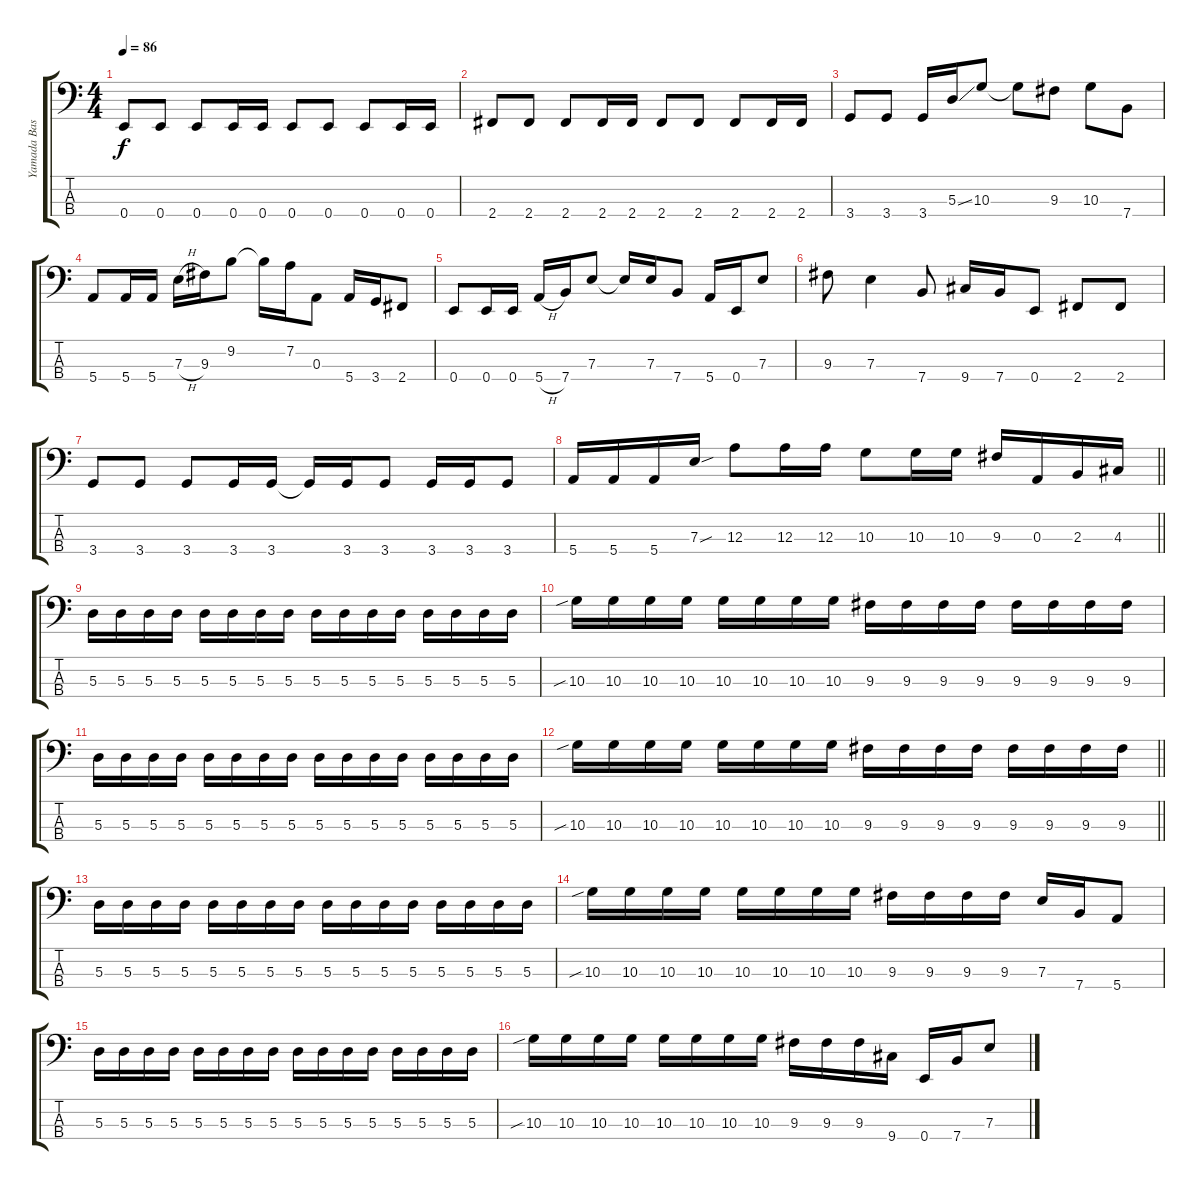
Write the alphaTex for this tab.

\track ("Yamada Bass" "Yamada Bas") {instrument electricbasspick}
\staff {score tabs}
\tuning (G2 D2 A1 E1) {hide}
\ts (4 4)
\tempo 86
\clef f4
\ks c
0.4.8{dy f} 0.4.8 0.4.8 0.4.16 0.4.16 0.4.8 0.4.8 0.4.8 0.4.16 0.4.16 |
2.4.8 2.4.8 2.4.8 2.4.16 2.4.16 2.4.8 2.4.8 2.4.8 2.4.16 2.4.16 |
3.4.8 3.4.8 3.4.16 5.3{ss}.16 10.3.8 10.3{t}.8 9.3.8 10.3.8 7.4.8 |
5.4.8 5.4.16 5.4.16 7.3{h}.16 9.3.16 9.2.8 9.2{t}.16 7.2.16 0.3.8 5.4.16 3.4.16 2.4.8 |
0.4.8 0.4.16 0.4.16 5.4{h}.16 7.4.16 7.3.8 7.3{t}.16 7.3.16 7.4.8 5.4.16 0.4.16 7.3.8 |
9.3.8 7.3.4 7.4.8 9.4.16 7.4.16 0.4.8 2.4.8 2.4.8 |
3.4.8 3.4.8 3.4.8 3.4.16 3.4.16 3.4{t}.16 3.4.16 3.4.8 3.4.16 3.4.16 3.4.8 |
\barLineRight lightlight
5.4.16 5.4.16 5.4.16 7.3{sou}.16 12.3.8 12.3.16 12.3.16 10.3.8 10.3.16 10.3.16 9.3.16 0.3.16 2.3.16 4.3.16 |
5.3.16 5.3.16 5.3.16 5.3.16 5.3.16 5.3.16 5.3.16 5.3.16 5.3.16 5.3.16 5.3.16 5.3.16 5.3.16 5.3.16 5.3.16 5.3.16 |
10.3{sib}.16 10.3.16 10.3.16 10.3.16 10.3.16 10.3.16 10.3.16 10.3.16 9.3.16 9.3.16 9.3.16 9.3.16 9.3.16 9.3.16 9.3.16 9.3.16 |
5.3.16 5.3.16 5.3.16 5.3.16 5.3.16 5.3.16 5.3.16 5.3.16 5.3.16 5.3.16 5.3.16 5.3.16 5.3.16 5.3.16 5.3.16 5.3.16 |
\barLineRight lightlight
10.3{sib}.16 10.3.16 10.3.16 10.3.16 10.3.16 10.3.16 10.3.16 10.3.16 9.3.16 9.3.16 9.3.16 9.3.16 9.3.16 9.3.16 9.3.16 9.3.16 |
5.3.16 5.3.16 5.3.16 5.3.16 5.3.16 5.3.16 5.3.16 5.3.16 5.3.16 5.3.16 5.3.16 5.3.16 5.3.16 5.3.16 5.3.16 5.3.16 |
10.3{sib}.16 10.3.16 10.3.16 10.3.16 10.3.16 10.3.16 10.3.16 10.3.16 9.3.16 9.3.16 9.3.16 9.3.16 7.3.16 7.4.16 5.4.8 |
5.3.16 5.3.16 5.3.16 5.3.16 5.3.16 5.3.16 5.3.16 5.3.16 5.3.16 5.3.16 5.3.16 5.3.16 5.3.16 5.3.16 5.3.16 5.3.16 |
10.3{sib}.16 10.3.16 10.3.16 10.3.16 10.3.16 10.3.16 10.3.16 10.3.16 9.3.16 9.3.16 9.3.16 9.4.16 0.4.16 7.4.16 7.3.8
